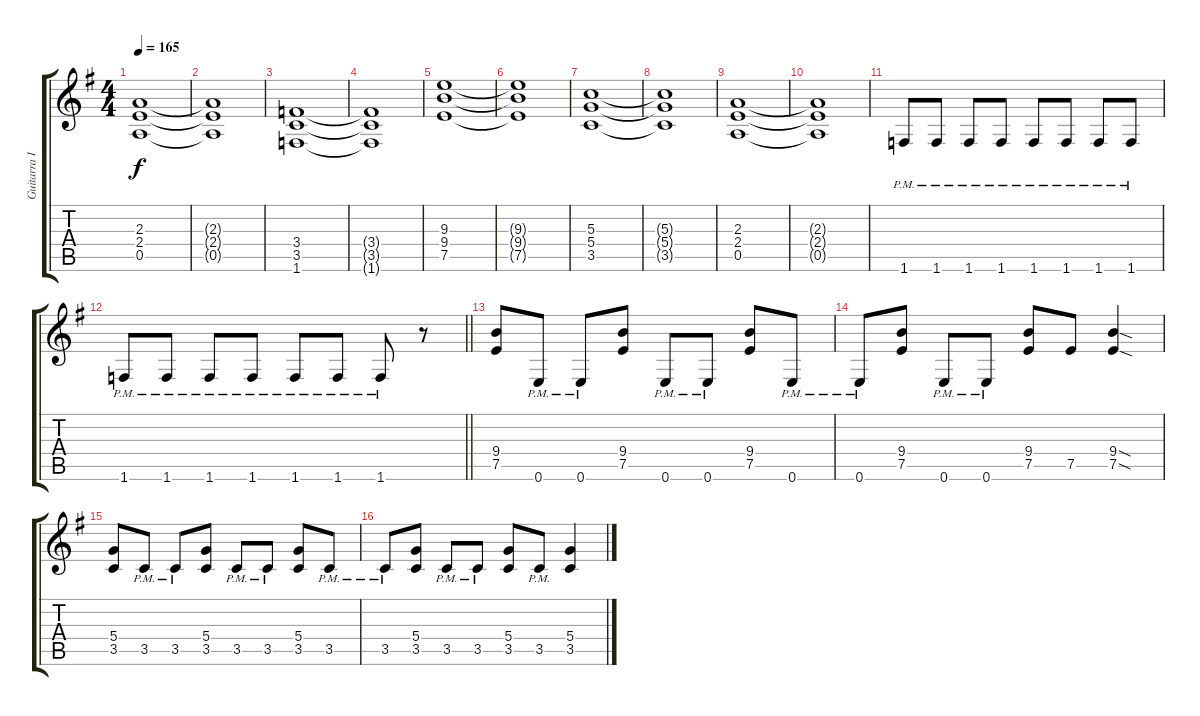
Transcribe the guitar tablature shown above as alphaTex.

\track ("Guitarra I" "Guitarra I") {instrument overdrivenguitar}
\staff {score tabs}
\tuning (E4 B3 G3 D3 A2 E2) {hide}
\ts (4 4)
\tempo 165
\clef g2
\ks g
(2.3 2.4 0.5).1{dy f} |
(2.3{t} 2.4{t} 0.5{t}).1 |
(3.4 3.5 1.6).1 |
(3.4{t} 3.5{t} 1.6{t}).1 |
(9.3 9.4 7.5).1 |
(9.3{t} 9.4{t} 7.5{t}).1 |
(5.3 5.4 3.5).1 |
(5.3{t} 5.4{t} 3.5{t}).1 |
(2.3 2.4 0.5).1 |
(2.3{t} 2.4{t} 0.5{t}).1 |
1.6{pm}.8 1.6{pm}.8 1.6{pm}.8 1.6{pm}.8 1.6{pm}.8 1.6{pm}.8 1.6{pm}.8 1.6{pm}.8 |
\barLineRight lightlight
1.6{pm}.8 1.6{pm}.8 1.6{pm}.8 1.6{pm}.8 1.6{pm}.8 1.6{pm}.8 1.6{pm}.8 r.8 |
(9.4 7.5).8 0.6{pm}.8 0.6{pm}.8 (9.4 7.5).8 0.6{pm}.8 0.6{pm}.8 (9.4 7.5).8 0.6{pm}.8 |
0.6{pm}.8 (9.4 7.5).8 0.6{pm}.8 0.6{pm}.8 (9.4 7.5).8 7.5.8 (9.4{sod} 7.5{sod}).4 |
(5.4 3.5).8 3.5{pm}.8 3.5{pm}.8 (5.4 3.5).8 3.5{pm}.8 3.5{pm}.8 (5.4 3.5).8 3.5{pm}.8 |
3.5{pm}.8 (5.4 3.5).8 3.5{pm}.8 3.5{pm}.8 (5.4 3.5).8 3.5{pm}.8 (5.4 3.5).4
